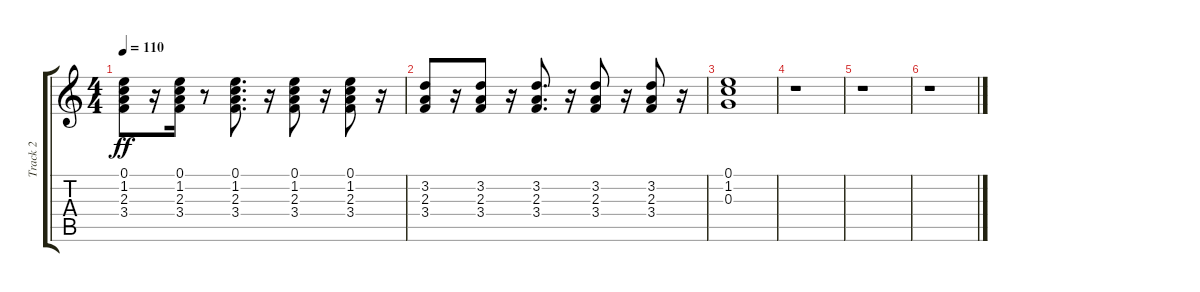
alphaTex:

\track ("Track 2" "Track 2") {instrument acousticguitarsteel}
\staff {score tabs}
\tuning (E4 B3 G3 D3 A2 E2) {hide}
\ts (4 4)
\tempo 110
\clef g2
\ks c
(0.1 1.2 2.3 3.4).8{dy ff} r.16 (0.1 1.2 2.3 3.4).16 r.8 (0.1 1.2 2.3 3.4).8{d} r.16 (0.1 1.2 2.3 3.4).8 r.16 (0.1 1.2 2.3 3.4).8 r.16 |
(3.2 2.3 3.4).8 r.16 (3.2 2.3 3.4).8 r.16 (3.2 2.3 3.4).8{d} r.16 (3.2 2.3 3.4).8 r.16 (3.2 2.3 3.4).8 r.16 |
(0.1 1.2 0.3).1 |
r.1 |
r.1 |
r.1
